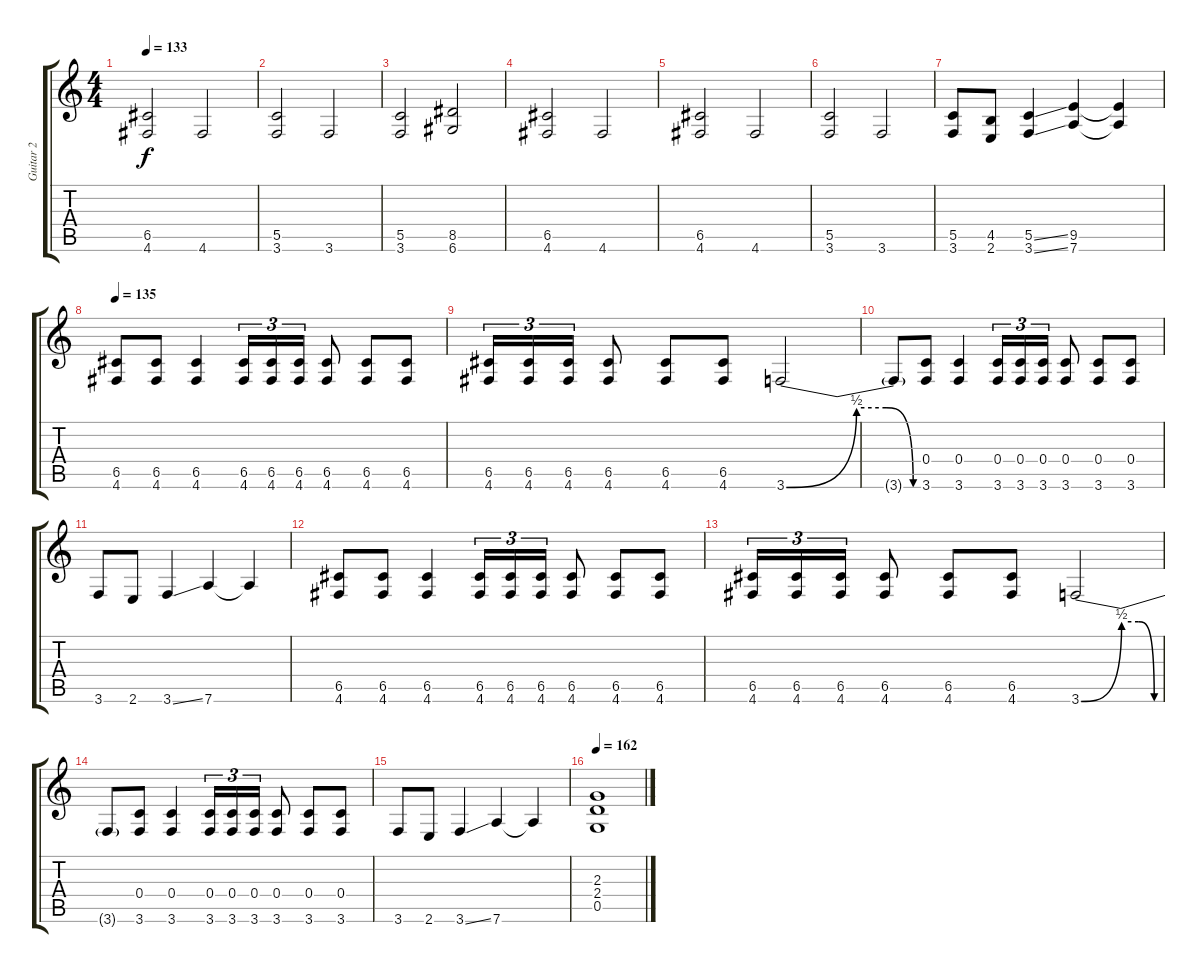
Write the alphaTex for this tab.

\track ("Guitar 2" "Guitar 2") {instrument distortionguitar}
\staff {score tabs}
\tuning (D4 A3 F3 C3 G2 D2) {hide}
\ts (4 4)
\tempo 133
\clef g2
\ks c
(6.5 4.6).2{dy f} 4.6.2 |
(5.5 3.6).2 3.6.2 |
(5.5 3.6).2 (8.5 6.6).2 |
(6.5 4.6).2 4.6.2 |
(6.5 4.6).2 4.6.2 |
(5.5 3.6).2 3.6.2 |
(5.5 3.6).8 (4.5 2.6).8 (5.5{ss} 3.6{ss}).4 (9.5 7.6).4 (9.5{t} 7.6{t}).4 |
\tempo 135
(6.5 4.6).8 (6.5 4.6).8 (6.5 4.6).4 (6.5 4.6).16{tu (3 2)} (6.5 4.6).16{tu (3 2)} (6.5 4.6).16{tu (3 2)} (6.5 4.6).8 (6.5 4.6).8 (6.5 4.6).8 |
(6.5 4.6).16{tu (3 2)} (6.5 4.6).16{tu (3 2)} (6.5 4.6).16{tu (3 2)} (6.5 4.6).8 (6.5 4.6).8 (6.5 4.6).8 3.6{be (custom 0 0 31 2 44 2 56 0 60 0)}.2 |
3.6{t}.8 (0.4 3.6).8 (0.4 3.6).4 (0.4 3.6).16{tu (3 2)} (0.4 3.6).16{tu (3 2)} (0.4 3.6).16{tu (3 2)} (0.4 3.6).8 (0.4 3.6).8 (0.4 3.6).8 |
3.6.8 2.6.8 3.6{ss}.4 7.6.4 7.6{t}.4 |
(6.5 4.6).8 (6.5 4.6).8 (6.5 4.6).4 (6.5 4.6).16{tu (3 2)} (6.5 4.6).16{tu (3 2)} (6.5 4.6).16{tu (3 2)} (6.5 4.6).8 (6.5 4.6).8 (6.5 4.6).8 |
(6.5 4.6).16{tu (3 2)} (6.5 4.6).16{tu (3 2)} (6.5 4.6).16{tu (3 2)} (6.5 4.6).8 (6.5 4.6).8 (6.5 4.6).8 3.6{be (custom 0 0 31 2 44 2 56 0 60 0)}.2 |
3.6{t}.8 (0.4 3.6).8 (0.4 3.6).4 (0.4 3.6).16{tu (3 2)} (0.4 3.6).16{tu (3 2)} (0.4 3.6).16{tu (3 2)} (0.4 3.6).8 (0.4 3.6).8 (0.4 3.6).8 |
3.6.8 2.6.8 3.6{ss}.4 7.6.4 7.6{t}.4 |
\tempo 162
(2.3 2.4 0.5).1{volume 14}
